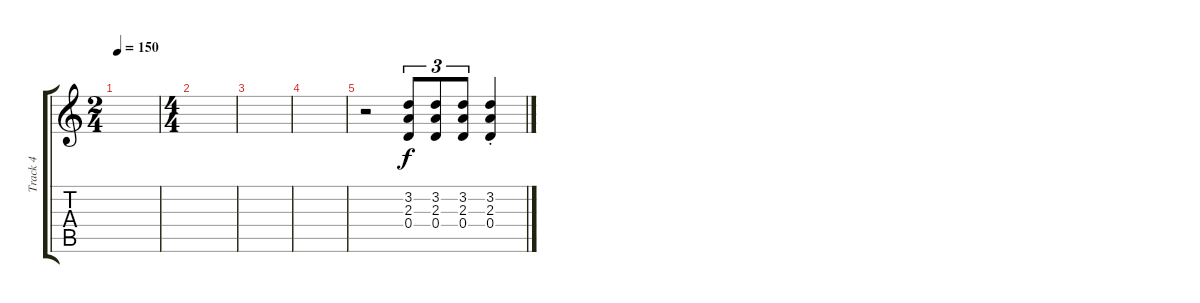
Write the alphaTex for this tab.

\track ("Track 4" "Track 4") {instrument acousticguitarsteel}
\staff {score tabs}
\tuning (E4 B3 G3 D3 A2 E2) {hide}
\ts (2 4)
\tempo 150
\clef g2
\ks c
|
\ts (4 4)
|
|
|
r.2 (3.2 2.3 0.4).8{tu (3 2)} (3.2 2.3 0.4).8{tu (3 2)} (3.2 2.3 0.4).8{tu (3 2)} (3.2{st} 2.3{st} 0.4{st}).4
